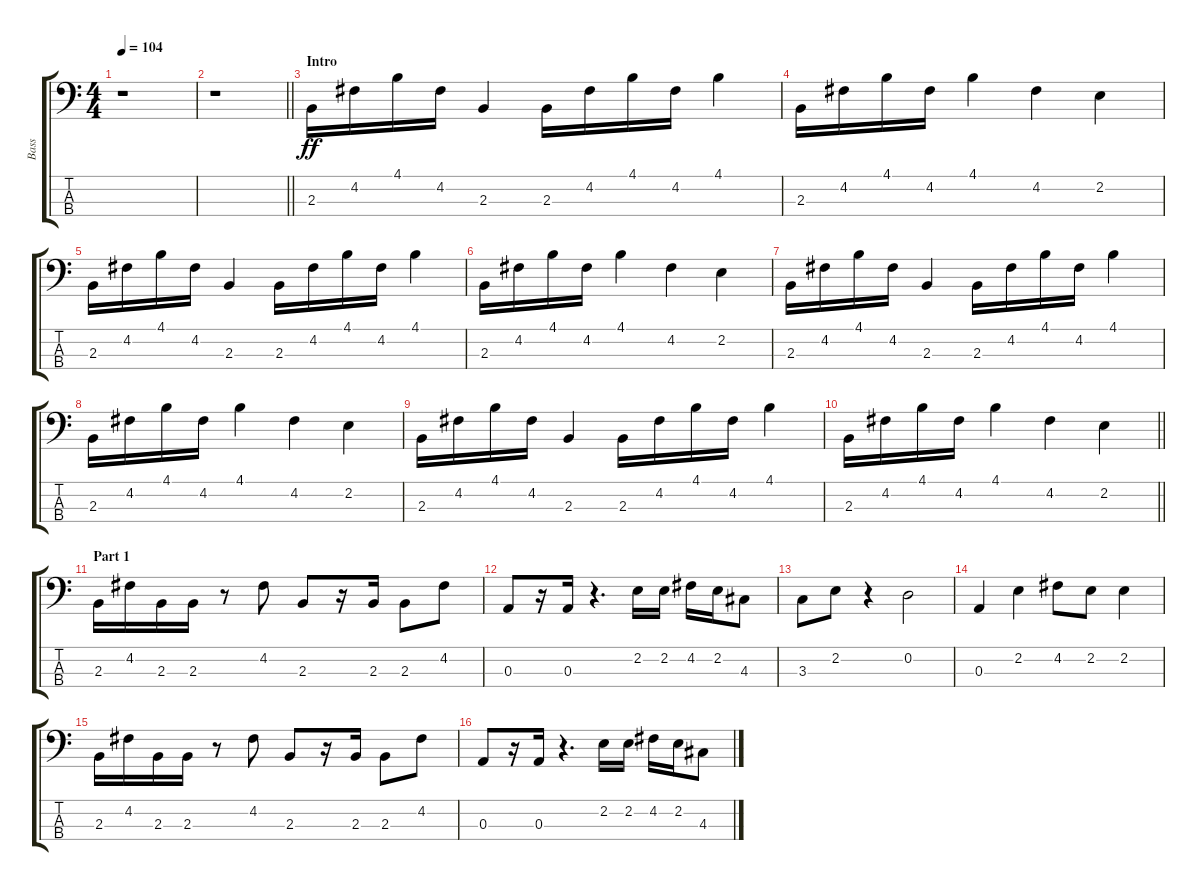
\track ("Bass    " "Bass    ") {instrument acousticbass}
\staff {score tabs}
\tuning (G2 D2 A1 E1) {hide}
\ts (4 4)
\tempo 104
\clef f4
\ks c
r.1{dy ff instrument acousticbass} |
\barLineRight lightlight
r.1 |
\section ("" "Intro")
2.3.16 4.2.16 4.1.16 4.2.16 2.3.4 2.3.16 4.2.16 4.1.16 4.2.16 4.1.4 |
2.3.16 4.2.16 4.1.16 4.2.16 4.1.4 4.2.4 2.2.4 |
2.3.16 4.2.16 4.1.16 4.2.16 2.3.4 2.3.16 4.2.16 4.1.16 4.2.16 4.1.4 |
2.3.16 4.2.16 4.1.16 4.2.16 4.1.4 4.2.4 2.2.4 |
2.3.16 4.2.16 4.1.16 4.2.16 2.3.4 2.3.16 4.2.16 4.1.16 4.2.16 4.1.4 |
2.3.16 4.2.16 4.1.16 4.2.16 4.1.4 4.2.4 2.2.4 |
2.3.16 4.2.16 4.1.16 4.2.16 2.3.4 2.3.16 4.2.16 4.1.16 4.2.16 4.1.4 |
\barLineRight lightlight
2.3.16 4.2.16 4.1.16 4.2.16 4.1.4 4.2.4 2.2.4 |
\section ("" "Part 1")
2.3.16 4.2.16 2.3.16 2.3.16 r.8 4.2.8 2.3.8 r.16 2.3.16 2.3.8 4.2.8 |
0.3.8 r.16 0.3.16 r.4{d} 2.2.16 2.2.16 4.2.16 2.2.16 4.3.8 |
3.3.8 2.2.8 r.4 0.2.2 |
0.3.4 2.2.4 4.2.8 2.2.8 2.2.4 |
2.3.16 4.2.16 2.3.16 2.3.16 r.8 4.2.8 2.3.8 r.16 2.3.16 2.3.8 4.2.8 |
0.3.8 r.16 0.3.16 r.4{d} 2.2.16 2.2.16 4.2.16 2.2.16 4.3.8
